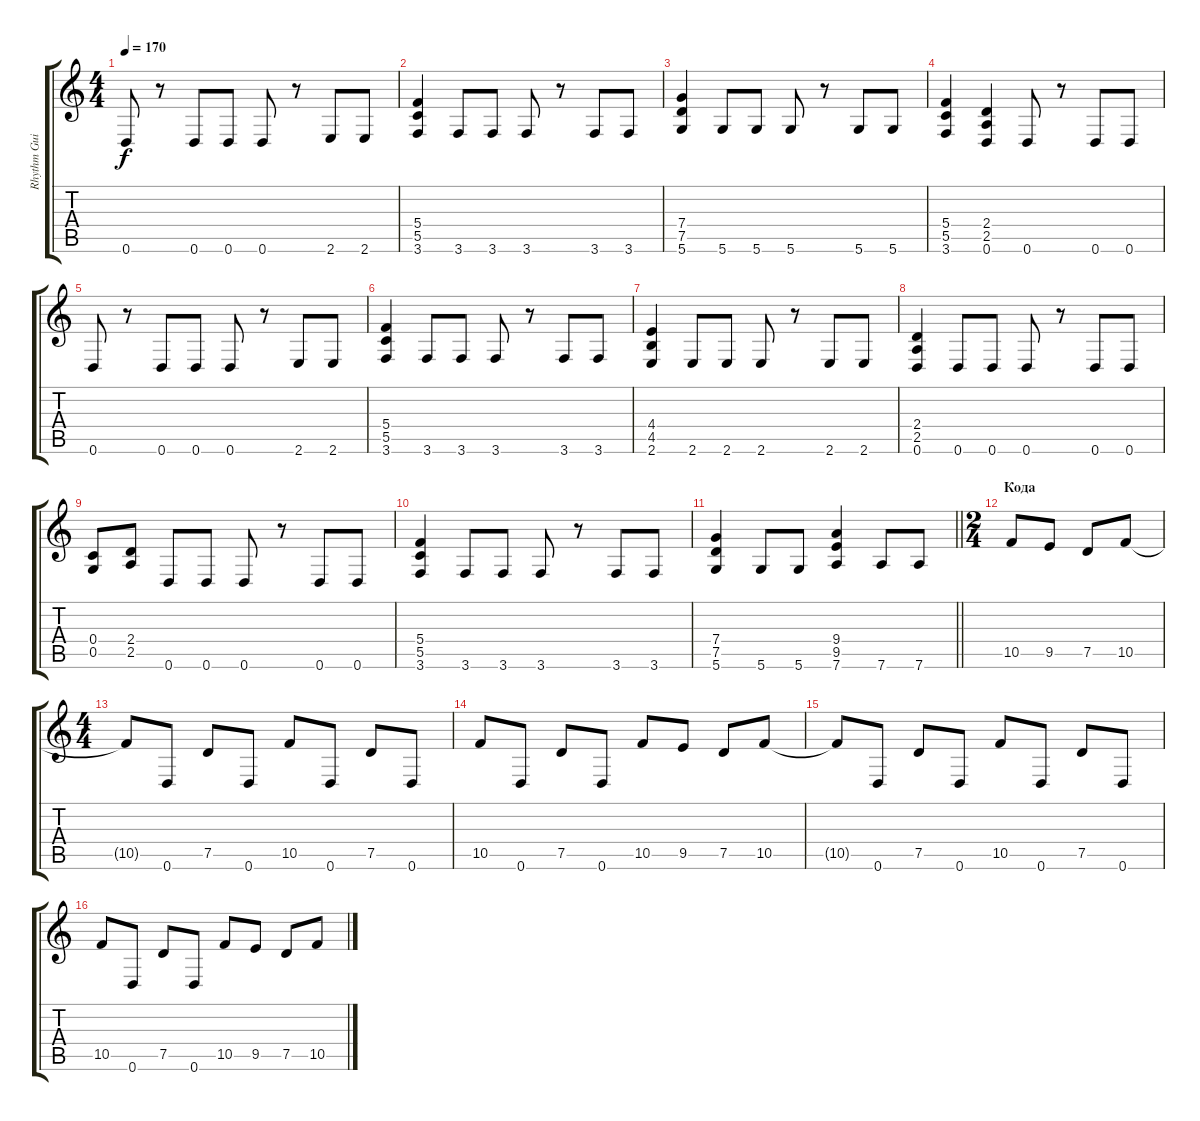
\track ("Rhythm Guitar" "Rhythm Gui") {instrument distortionguitar}
\staff {score tabs}
\tuning (D4 A3 F3 C3 G2 D2) {hide}
\ts (4 4)
\tempo 170
\clef g2
\ks c
0.6.8{dy f} r.8 0.6.8 0.6.8 0.6.8 r.8 2.6.8 2.6.8 |
(5.4 5.5 3.6).4 3.6.8 3.6.8 3.6.8 r.8 3.6.8 3.6.8 |
(7.4 7.5 5.6).4 5.6.8 5.6.8 5.6.8 r.8 5.6.8 5.6.8 |
(5.4 5.5 3.6).4 (2.4 2.5 0.6).4 0.6.8 r.8 0.6.8 0.6.8 |
0.6.8 r.8 0.6.8 0.6.8 0.6.8 r.8 2.6.8 2.6.8 |
(5.4 5.5 3.6).4 3.6.8 3.6.8 3.6.8 r.8 3.6.8 3.6.8 |
(4.4 4.5 2.6).4 2.6.8 2.6.8 2.6.8 r.8 2.6.8 2.6.8 |
(2.4 2.5 0.6).4 0.6.8 0.6.8 0.6.8 r.8 0.6.8 0.6.8 |
(0.4 0.5).8 (2.4 2.5).8 0.6.8 0.6.8 0.6.8 r.8 0.6.8 0.6.8 |
(5.4 5.5 3.6).4 3.6.8 3.6.8 3.6.8 r.8 3.6.8 3.6.8 |
\barLineRight lightlight
(7.4 7.5 5.6).4 5.6.8 5.6.8 (9.4 9.5 7.6).4 7.6.8 7.6.8 |
\ts (2 4)
\section ("" "Кода")
10.5.8 9.5.8 7.5.8 10.5.8 |
\ts (4 4)
10.5{t}.8 0.6.8 7.5.8 0.6.8 10.5.8 0.6.8 7.5.8 0.6.8 |
10.5.8 0.6.8 7.5.8 0.6.8 10.5.8 9.5.8 7.5.8 10.5.8 |
10.5{t}.8 0.6.8 7.5.8 0.6.8 10.5.8 0.6.8 7.5.8 0.6.8 |
10.5.8 0.6.8 7.5.8 0.6.8 10.5.8 9.5.8 7.5.8 10.5.8
